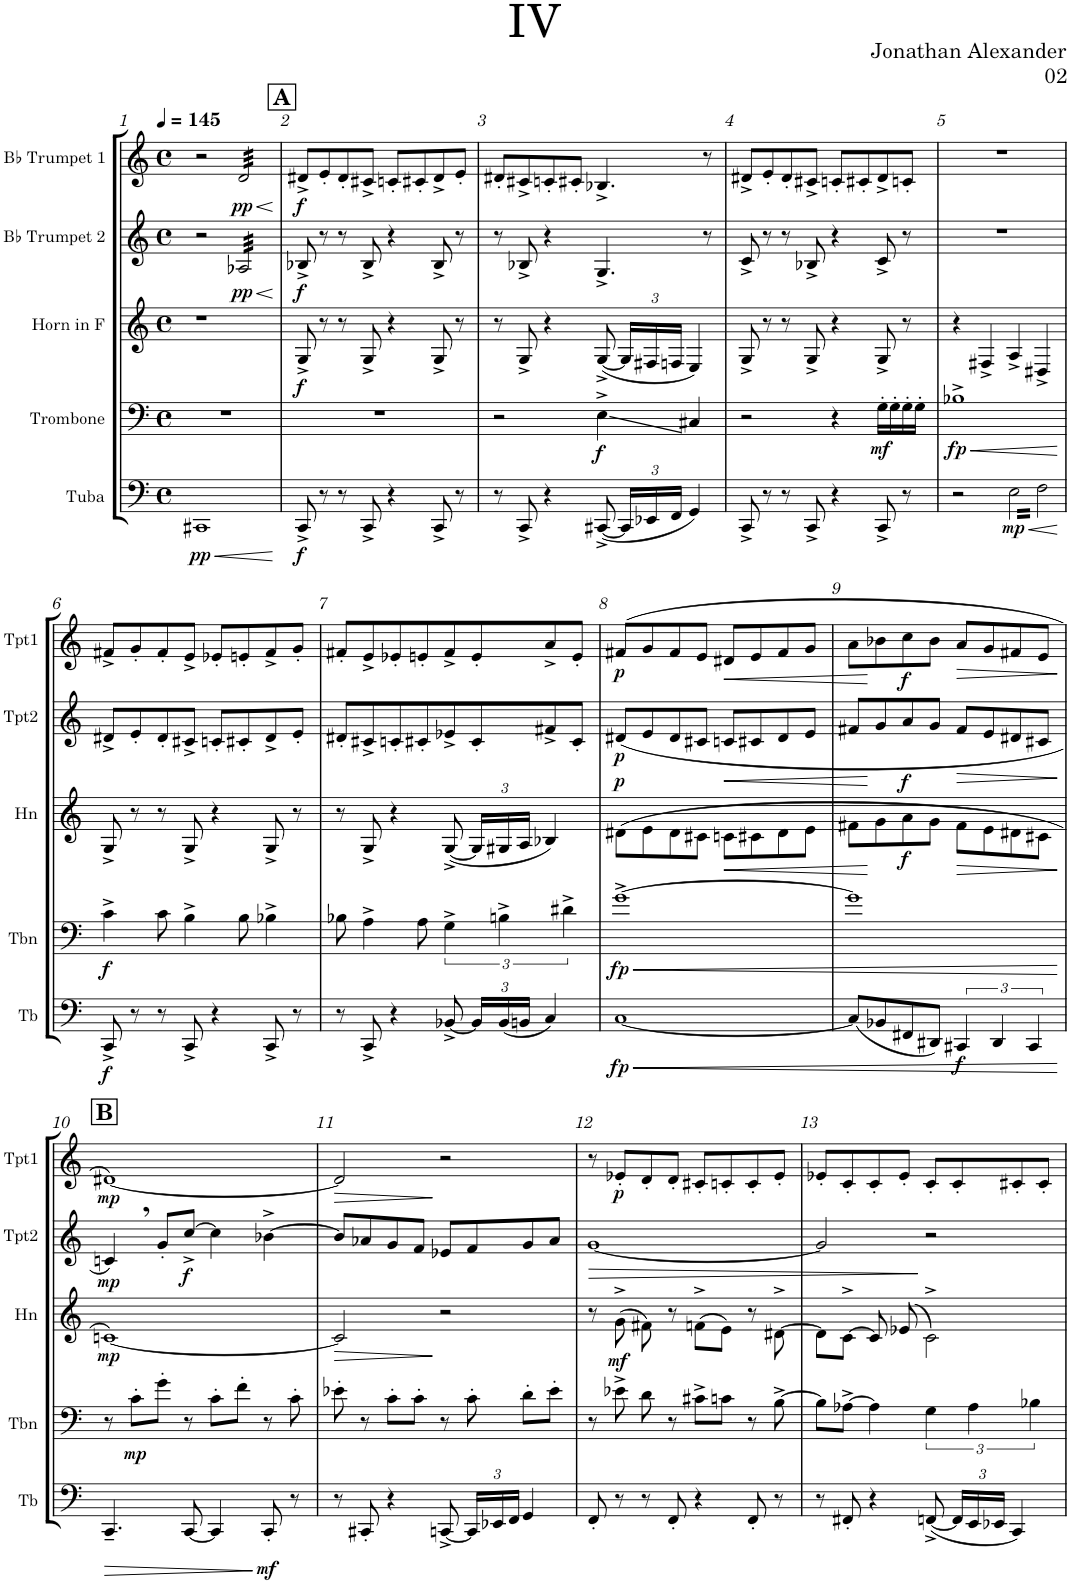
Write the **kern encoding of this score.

**kern	**dynam	**kern	**dynam	**kern	**dynam	**kern	**dynam	**kern	**dynam
*part5	*part5	*part4	*part4	*part3	*part3	*part2	*part2	*part1	*part1
*staff5	*staff5	*staff4	*staff4	*staff3	*staff3	*staff2	*staff2	*staff1	*staff1
*I"Tuba	*	*I"Trombone	*	*I"Horn in F	*	*I"Bb Trumpet 2	*	*I"Bb Trumpet 1	*
*I'Tb	*	*I'Tbn	*	*I'Hn	*	*I'Tpt2	*	*I'Tpt1	*
*clefF4	*	*clefF4	*	*clefG2	*	*clefG2	*	*clefG2	*
*	*	*	*	*ITrd4c7	*	*ITrd1c2	*	*ITrd1c2	*
*k[]	*	*k[]	*	*k[]	*	*k[]	*	*k[]	*
*M4/4	*	*M4/4	*	*M4/4	*	*M4/4	*	*M4/4	*
*met(c)	*	*met(c)	*	*met(c)	*	*met(c)	*	*met(c)	*
*MM145	*	*MM145	*	*MM145	*	*MM145	*	*MM145	*
=1	=1	=1	=1	=1	=1	=1	=1	=1	=1
!	!LO:HP:b	!	!	!	!	!	!	!	!
!	!LO:DY:n=1:b	!	!	!	!	!	!	!	!
1CC#X	< pp	1r	.	1r	.	2r	.	2r	.
!	!	!	!	!	!	!	!LO:HP:b	!	!LO:HP:b
!	!	!	!	!	!	!	!LO:DY:n=1:b	!	!LO:DY:n=1:b
*	*	*	*	*	*	*tremolo	*	*	*
*	*	*	*	*	*	*	*	*tremolo	*
.	.	.	.	.	.	32A-X/LLL	< pp	32d/LLL	< pp
.	.	.	.	.	.	32A-X/	.	32d/	.
.	.	.	.	.	.	32A-X/	.	32d/	.
.	.	.	.	.	.	32A-X/	.	32d/	.
.	.	.	.	.	.	32A-X/	.	32d/	.
.	.	.	.	.	.	32A-X/	.	32d/	.
.	.	.	.	.	.	32A-X/	.	32d/	.
.	.	.	.	.	.	32A-X/	.	32d/	.
.	.	.	.	.	.	32A-X/	.	32d/	.
.	.	.	.	.	.	32A-X/	.	32d/	.
.	.	.	.	.	.	32A-X/	.	32d/	.
.	.	.	.	.	.	32A-X/	.	32d/	.
.	.	.	.	.	.	32A-X/	.	32d/	.
.	.	.	.	.	.	32A-X/	.	32d/	.
.	.	.	.	.	.	32A-X/	.	32d/	.
.	.	.	.	.	.	32A-X/JJJ	.	32d/JJJ	.
*	*	*	*	*	*	*	*	*Xtremolo	*
*	*	*	*	*	*	*Xtremolo	*	*	*
.	[	.	.	.	.	.	[	.	[
!!LO:REH:place=s1:a:B:cj:fs=14:t=A
=2	=2	=2	=2	=2	=2	=2	=2	=2	=2
!	!LO:DY:b	!	!	!	!LO:DY:b	!	!LO:DY:b	!	!LO:DY:b
8CC^/	f	1r	.	8G^/	f	8B-X^/	f	8d#X^/L	f
8r	.	.	.	8r	.	8r	.	8e'/	.
8r	.	.	.	8r	.	8r	.	8d#'/	.
8CC^/	.	.	.	8G^/	.	8B-^/	.	8c#X^/J	.
4r	.	.	.	4r	.	4r	.	8cn'/L	.
.	.	.	.	.	.	.	.	8c#X'/	.
8CC^/	.	.	.	8G^/	.	8B-^/	.	8d#^/	.
8r	.	.	.	8r	.	8r	.	8e'/J	.
=3	=3	=3	=3	=3	=3	=3	=3	=3	=3
8r	.	2r	.	8r	.	8r	.	8d#X'/L	.
8CC^/	.	.	.	8G^/	.	8B-X^/	.	8c#X^/	.
4r	.	.	.	4r	.	4r	.	8cn'/	.
.	.	.	.	.	.	.	.	8c#X'/J	.
!	!	!	!LO:DY:b	!	!	!	!	!	!
([8CC#X^/	.	4E^\	f	([8G^/	.	4.G^/	.	4.B-X^/	.
*Xbrackettup	*	*	*	*Xbrackettup	*	*	*	*	*
24CC#/LL]	.	.	.	24G/LL]	.	.	.	.	.
24EE-X/	.	.	.	24F#X/	.	.	.	.	.
24FF/JJ	.	.	.	24Fn/JJ	.	.	.	.	.
4GG/)	.	4C#X/	.	4E/)	.	.	.	.	.
.	.	.	.	.	.	8r	.	8r	.
=4	=4	=4	=4	=4	=4	=4	=4	=4	=4
8CC^/	.	2r	.	8G^/	.	8c^/	.	8d#X^/L	.
8r	.	.	.	8r	.	8r	.	8e'/	.
8r	.	.	.	8r	.	8r	.	8d#'/	.
8CC^/	.	.	.	8G^/	.	8B-X^/	.	8c#X^/J	.
4r	.	4r	.	4r	.	4r	.	8cn'/L	.
.	.	.	.	.	.	.	.	8c#X'/	.
!	!	!	!LO:DY:b	!	!	!	!	!	!
8CC^/	.	16G'\LL	mf	8G^/	.	8c^/	.	8d#^/	.
.	.	16G'\	.	.	.	.	.	.	.
8r	.	16G'\	.	8r	.	8r	.	8cn'/J	.
.	.	16G'\JJ	.	.	.	.	.	.	.
=5	=5	=5	=5	=5	=5	=5	=5	=5	=5
!	!	!	!LO:HP:b	!	!	!	!	!	!
!	!	!	!LO:DY:n=1:b	!	!	!	!	!	!
2r	.	1B-X^	< fp	4r	.	1r	.	1r	.
.	.	.	.	4F#X^/	.	.	.	.	.
*brackettup	*	*	*	*	*	*	*	*	*
!	!LO:HP:b	!	!	!	!	!	!	!	!
!	!LO:DY:n=1:b	!	!	!	!	!	!	!	!
*tremolo	*	*	*	*	*	*	*	*	*
32E\LLL	< mp	.	.	4A^/	.	.	.	.	.
32F\	.	.	.	.	.	.	.	.	.
32E\	.	.	.	.	.	.	.	.	.
32F\	.	.	.	.	.	.	.	.	.
32E\	.	.	.	.	.	.	.	.	.
32F\	.	.	.	.	.	.	.	.	.
32E\	.	.	.	.	.	.	.	.	.
32F\	.	.	.	.	.	.	.	.	.
32E\	.	.	.	4D#X^/	.	.	.	.	.
32F\	.	.	.	.	.	.	.	.	.
32E\	.	.	.	.	.	.	.	.	.
32F\	.	.	.	.	.	.	.	.	.
32E\	.	.	.	.	.	.	.	.	.
32F\	.	.	.	.	.	.	.	.	.
32E\	.	.	.	.	.	.	.	.	.
32F\JJJ	.	.	.	.	.	.	.	.	.
*Xtremolo	*	*	*	*	*	*	*	*	*
.	[	.	[	.	.	.	.	.	.
!!LO:LB:g=z
=6	=6	=6	=6	=6	=6	=6	=6	=6	=6
!	!LO:DY:b	!	!LO:DY:b	!	!	!	!	!	!
8CC^/	f	4c^\	f	8G^/	.	8d#X^/L	.	8f#X^/L	.
.	.	.	.	.	.	.	.	.	.
.	.	.	.	.	.	.	.	.	.
.	.	.	.	.	.	.	.	.	.
8r	.	.	.	8r	.	8e'/	.	8g'/	.
.	.	.	.	.	.	.	.	.	.
.	.	.	.	.	.	.	.	.	.
.	.	.	.	.	.	.	.	.	.
8r	.	8c\	.	8r	.	8d#'/	.	8f#'/	.
8CC^/	.	4B^\	.	8G^/	.	8c#X^/J	.	8e^/J	.
4r	.	.	.	4r	.	8cn'/L	.	8e-X'/L	.
.	.	8B\	.	.	.	8c#X'/	.	8en'/	.
8CC^/	.	4B-X^\	.	8G^/	.	8d#^/	.	8f#^/	.
8r	.	.	.	8r	.	8e'/J	.	8g'/J	.
=7	=7	=7	=7	=7	=7	=7	=7	=7	=7
8r	.	8B-X\	.	8r	.	8d#X'/L	.	8f#X'/L	.
8CC^/	.	4A^\	.	8G^/	.	8c#X^/	.	8e^/	.
4r	.	.	.	4r	.	8cn'/	.	8e-X'/	.
.	.	8A\	.	.	.	8c#X'/	.	8en'/	.
[8BB-X^/	.	6G^\	.	([8G^/	.	8e-X^/	.	8f#^/	.
*Xbrackettup	*	*	*	*	*	*	*	*	*
24BB-/LL]	.	.	.	24G/LL]	.	8c#'/	.	8e'/	.
(24BB-/	.	6Bn^\	.	24G#X/	.	.	.	.	.
24BBn/JJ	.	.	.	24A/JJ	.	.	.	.	.
4C/)	.	.	.	4B-X/)	.	8f#X^/	.	8a^/	.
.	.	6d#X^\	.	.	.	.	.	.	.
.	.	.	.	.	.	8c#'/J	.	8e'/J	.
=8	=8	=8	=8	=8	=8	=8	=8	=8	=8
!	!LO:HP:b	!	!LO:HP:b	!	!	!	!	!	!
!	!LO:DY:n=1:b	!	!LO:DY:n=1:b	!	!LO:DY:a	!	!LO:DY:b	!	!LO:DY:b
[1C	< fp	[1g^	< fp	(8d#X\L	p	(8d#X/L	p	(8f#X/L	p
.	.	.	.	8e\	.	8e/	.	8g/	.
.	.	.	.	8d#\	.	8d#/	.	8f#/	.
.	.	.	.	8c#X\J	.	8c#X/J	.	8e/J	.
!	!	!	!	!	!LO:HP:b	!	!LO:HP:b	!	!LO:HP:b
.	.	.	.	8cn\L	<	8cn/L	<	8d#X/L	<
.	.	.	.	8c#X\	.	8c#X/	.	8e/	.
.	.	.	.	8d#\	.	8d#/	.	8f#/	.
.	.	.	.	8e\J	.	8e/J	.	8g/J	.
=9	=9	=9	=9	=9	=9	=9	=9	=9	=9
(8C/L]	.	1g]	.	8f#X\L	.	8f#X/L	.	8a\L	.
8BB-X/	.	.	.	8g\	[	8g/	[	8b-X\	[
!	!	!	!	!	!LO:DY:b	!	!LO:DY:b	!	!LO:DY:b
8FF#X/	.	.	.	8a\	f	8a/	f	8cc\	f
8DD#X/J)	.	.	.	8g\J	.	8g/J	.	8b-\J	.
*brackettup	*	*	*	*	*	*	*	*	*
!	!LO:DY:b	!	!	!	!LO:HP:b	!	!LO:HP:b	!	!LO:HP:b
6CC#X/	f	.	.	8f#\L	>	8f#/L	>	8a/L	>
.	.	.	.	8e\	.	8e/	.	8g/	.
6DD#/	.	.	.	.	.	.	.	.	.
.	.	.	.	8d#X\	.	8d#X/	.	8f#X/	.
6CC#/	.	.	.	.	.	.	.	.	.
.	.	.	.	8c#X\J	.	8c#X/J	.	8e/J	.
.	[	.	[	.	]	.	]	.	]
!!LO:LB:g=z
!!LO:REH:place=s1:a:B:cj:fs=14:t=B
=10	=10	=10	=10	=10	=10	=10	=10	=10	=10
!	!LO:HP:b	!	!	!	!LO:DY:b	!	!LO:DY:b	!	!LO:DY:b
4.CC~/	>	8r	.	[1cn)	mp	4cn,/)	mp	[1d#X)	mp
!	!	!	!LO:DY:b	!	!	!	!	!	!
.	.	8c'\L	mp	.	.	.	.	.	.
.	.	8g'\J	.	.	.	8g'/L	.	.	.
!	!	!	!	!	!	!	!LO:DY:b	!	!
[8CC/	.	8r	.	.	.	[8cc^/J	f	.	.
4CC/]	.	8c'\L	.	.	.	4cc\]	.	.	.
.	.	8f'\J	.	.	.	.	.	.	.
!	!LO:DY:n=1:b	!	!	!	!	!	!	!	!
8CC'/	] mf	8r	.	.	.	[4b-X^\	.	.	.
8r	.	8c'\	.	.	.	.	.	.	.
=11	=11	=11	=11	=11	=11	=11	=11	=11	=11
!	!	!	!	!	!LO:HP:b	!	!	!	!LO:HP:b
8r	.	8e-X'\	.	2c/]	>	8b-/L]	.	2d#/]	>
8CC#X'/	.	8r	.	.	.	8a-X/	.	.	.
4r	.	8c'\L	.	.	.	8g/	.	.	.
.	.	8c'\J	.	.	.	8f/J	.	.	.
[8CCn^/	.	8r	.	2r	]	8e-X/L	.	2r	]
*Xbrackettup	*	*	*	*	*	*	*	*	*
24CC/LL]	.	8c'\	.	.	.	8f/	.	.	.
24EE-X/	.	.	.	.	.	.	.	.	.
24FF/JJ	.	.	.	.	.	.	.	.	.
4GG/	.	8d'\L	.	.	.	8g/	.	.	.
.	.	8e-'\J	.	.	.	8a-/J	.	.	.
=12	=12	=12	=12	=12	=12	=12	=12	=12	=12
!	!	!	!	!	!	!	!LO:HP:b	!	!
8FF'/	.	8r	.	8r	.	[1g	>	8r	.
!	!	!	!	!	!LO:DY:b	!	!	!	!LO:DY:b
8r	.	8e-X^\	.	(8g^\	mf	.	.	8e-X'/L	p
8r	.	8d\	.	8f#X\)	.	.	.	8d'/	.
8FF'/	.	8r	.	8r	.	.	.	8d'/J	.
4r	.	8c#X^\L	.	(8fn^\L	.	.	.	8c#X'/L	.
.	.	8cn\J	.	8e\J)	.	.	.	8cn'/	.
8FF'/	.	8r	.	8r	.	.	.	8c'/	.
8r	.	[8B^\	.	[8d#X^\	.	.	.	8e-'/J	.
=13	=13	=13	=13	=13	=13	=13	=13	=13	=13
8r	.	8B\L]	.	8d#\L]	.	2g/]	.	8e-X'/L	.
8FF#X'/	.	[8A-X^\J	.	[8c^\J	.	.	.	8c'/	.
4r	.	4A-\]	.	8c/]	.	.	.	8c'/	.
.	.	.	.	(8e-X/	.	.	.	8e-'/J	.
([8FFn^/	.	6G\	.	2c^\)	.	2r	]	8c'/L	.
24FF/LL]	.	.	.	.	.	.	.	8c'/	.
24EE/	.	6A-\	.	.	.	.	.	.	.
24EE-X/JJ	.	.	.	.	.	.	.	.	.
4CC/)	.	.	.	.	.	.	.	8c#X'/	.
.	.	6B-X\	.	.	.	.	.	.	.
.	.	.	.	.	.	.	.	8c#'/J	.
=	=	=	=	=	=	=	=	=	=
*-	*-	*-	*-	*-	*-	*-	*-	*-	*-
